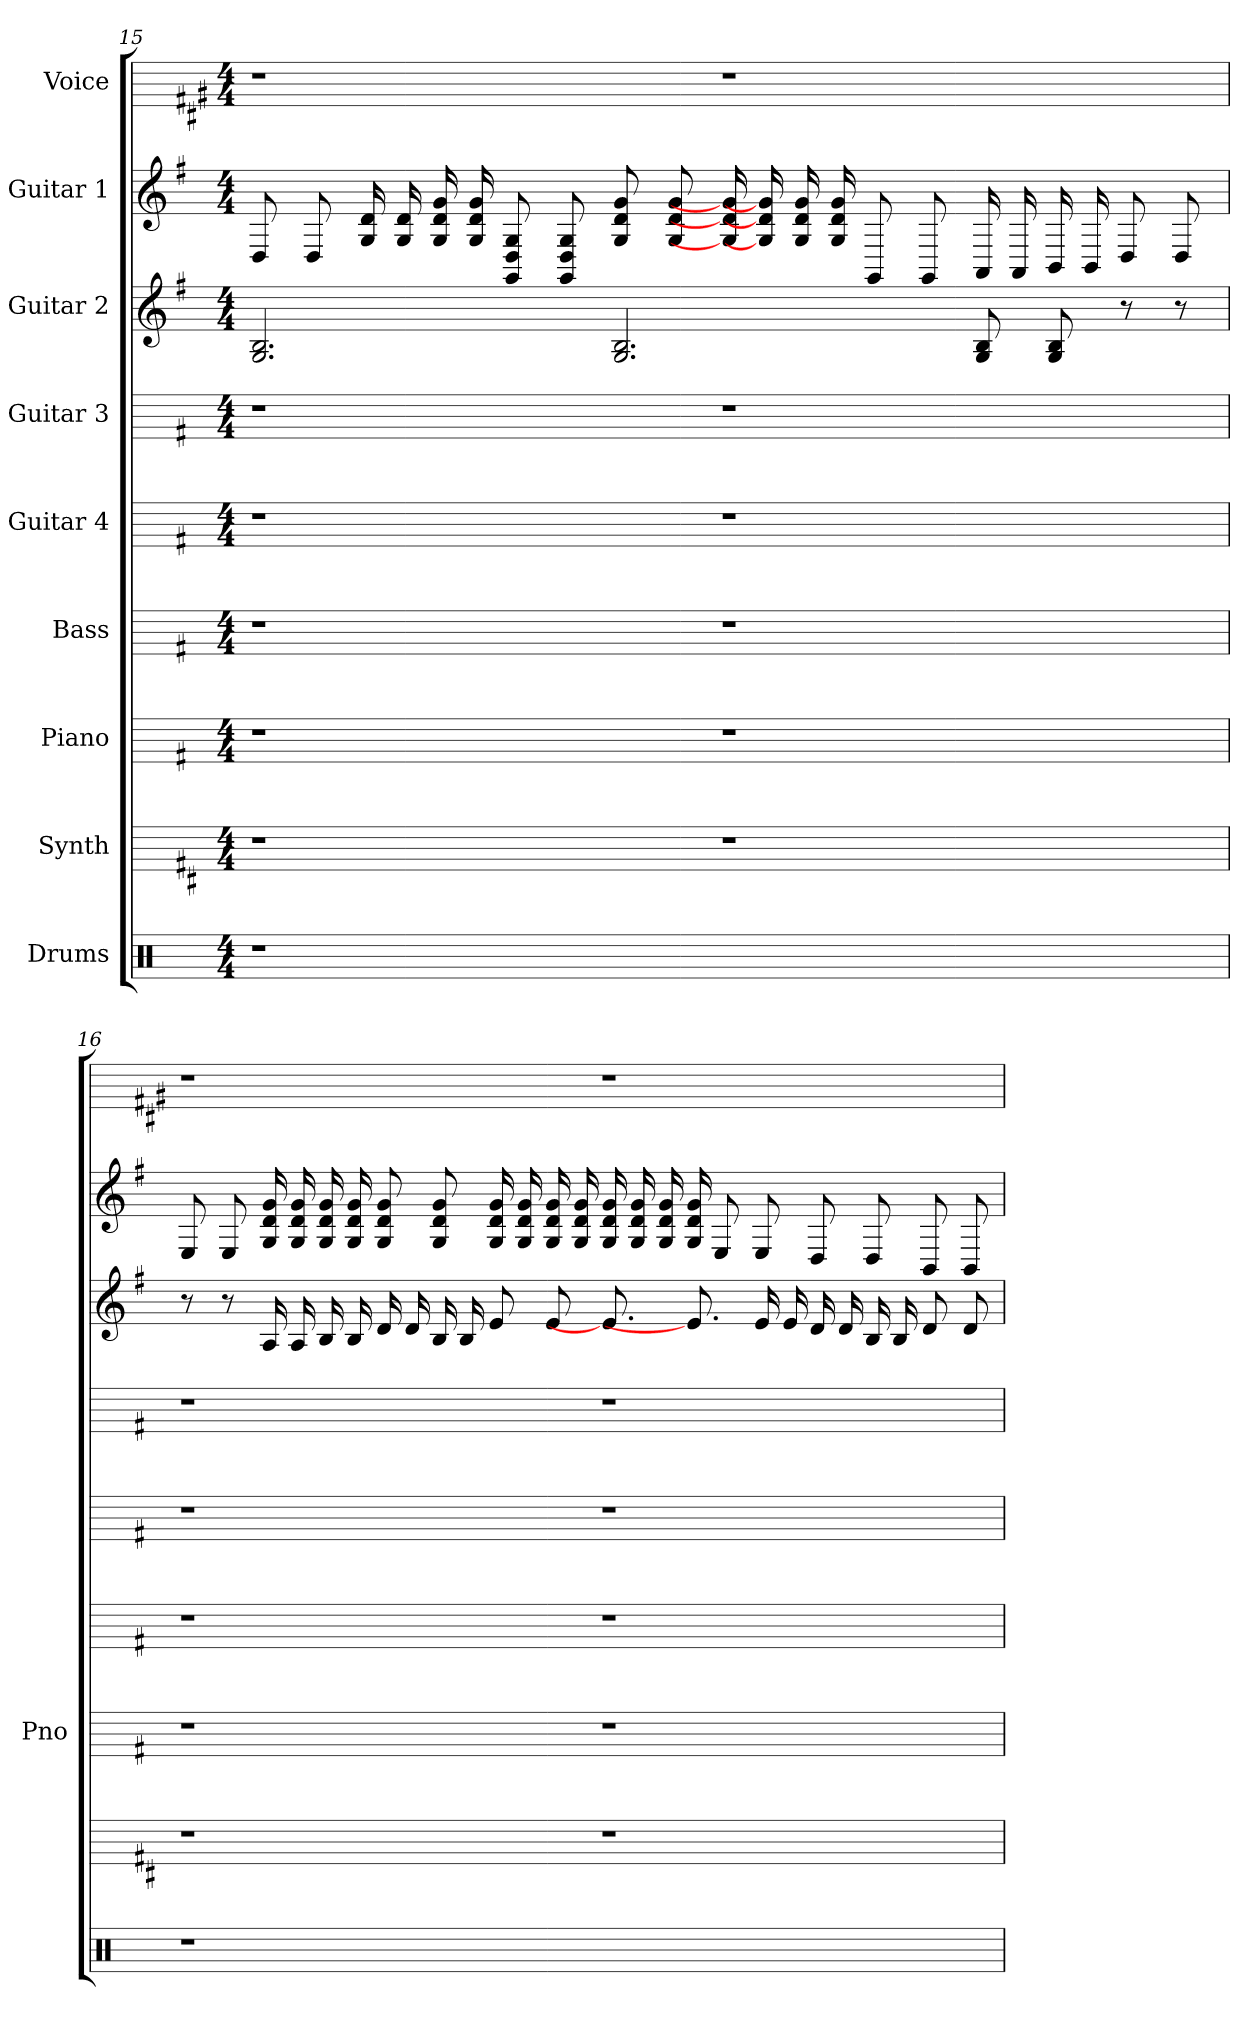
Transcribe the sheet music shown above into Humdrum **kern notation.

**kern	**kern	**kern	**kern	**kern	**kern	**kern	**kern	**kern
*part9	*part8	*part7	*part6	*part5	*part4	*part3	*part2	*part1
*staff9	*staff8	*staff7	*staff6	*staff5	*staff4	*staff3	*staff2	*staff1
*I"Drums	*I"Synth	*I"Piano	*I"Bass	*I"Guitar 4	*I"Guitar 3	*I"Guitar 2	*I"Guitar 1	*I"Voice
*	*	*I'Pno	*	*	*	*	*	*
*clefX	*	*	*	*	*	*	*	*
*	*ITrd4c7	*	*	*	*	*	*	*ITrd1c2
*k[]	*k[f#]	*k[f#]	*k[f#]	*k[f#]	*k[f#]	*k[f#]	*k[f#]	*k[f#]
*M4/4	*M4/4	*M4/4	*M4/4	*M4/4	*M4/4	*M4/4	*M4/4	*M4/4
=15	=15	=15	=15	=15	=15	=15	=15	=15
1r	1r	1r	1r	1r	1r	2.B 2.G	8D	1r
.	.	.	.	.	.	.	8D	.
.	.	.	.	.	.	.	16d 16G	.
.	.	.	.	.	.	.	16d 16G	.
.	.	.	.	.	.	.	16g 16d 16G	.
.	.	.	.	.	.	.	16g 16d 16G	.
.	.	.	.	.	.	.	8G 8D 8GG	.
.	.	.	.	.	.	.	8G 8D 8GG	.
.	.	.	.	.	.	2.B 2.G	8g 8d 8G	.
.	.	.	.	.	.	.	8g 8d 8G	.
1ryy	1r	1r	1r	1r	1r	.	16g] 16d] 16G]	1r
.	.	.	.	.	.	.	16g] 16d] 16G]	.
.	.	.	.	.	.	.	16g 16d 16G	.
.	.	.	.	.	.	.	16g 16d 16G	.
.	.	.	.	.	.	.	8GG	.
.	.	.	.	.	.	.	8GG	.
.	.	.	.	.	.	8B 8G	16AA	.
.	.	.	.	.	.	.	16AA	.
.	.	.	.	.	.	8B 8G	16BB	.
.	.	.	.	.	.	.	16BB	.
.	.	.	.	.	.	8r	8D	.
.	.	.	.	.	.	8r	8D	.
=16	=16	=16	=16	=16	=16	=16	=16	=16
1r	1r	1r	1r	1r	1r	8r	8E	1r
.	.	.	.	.	.	8r	8E	.
.	.	.	.	.	.	16A	16g 16d 16G	.
.	.	.	.	.	.	16A	16g 16d 16G	.
.	.	.	.	.	.	16B	16g 16d 16G	.
.	.	.	.	.	.	16B	16g 16d 16G	.
.	.	.	.	.	.	16d	8g 8d 8G	.
.	.	.	.	.	.	16d	.	.
.	.	.	.	.	.	16B	8g 8d 8G	.
.	.	.	.	.	.	16B	.	.
.	.	.	.	.	.	8e	16g 16d 16G	.
.	.	.	.	.	.	.	16g 16d 16G	.
.	.	.	.	.	.	8e	16g 16d 16G	.
.	.	.	.	.	.	.	16g 16d 16G	.
1ryy	1r	1r	1r	1r	1r	8.e]	16g 16d 16G	1r
.	.	.	.	.	.	.	16g 16d 16G	.
.	.	.	.	.	.	.	16g 16d 16G	.
.	.	.	.	.	.	8.e]	16g 16d 16G	.
.	.	.	.	.	.	.	8E	.
.	.	.	.	.	.	16e	8E	.
.	.	.	.	.	.	16e	.	.
.	.	.	.	.	.	16d	8D	.
.	.	.	.	.	.	16d	.	.
.	.	.	.	.	.	16B	8D	.
.	.	.	.	.	.	16B	.	.
.	.	.	.	.	.	8d	8BB	.
.	.	.	.	.	.	8d	8BB	.
=	=	=	=	=	=	=	=	=
*-	*-	*-	*-	*-	*-	*-	*-	*-
